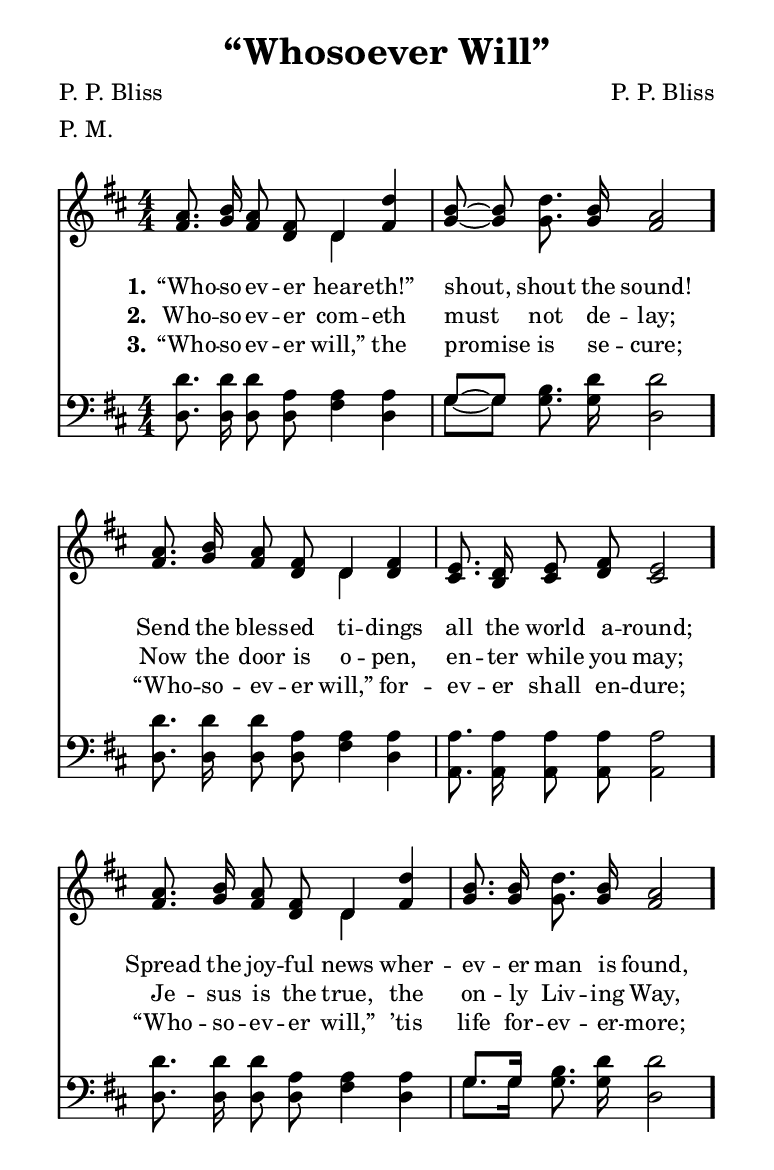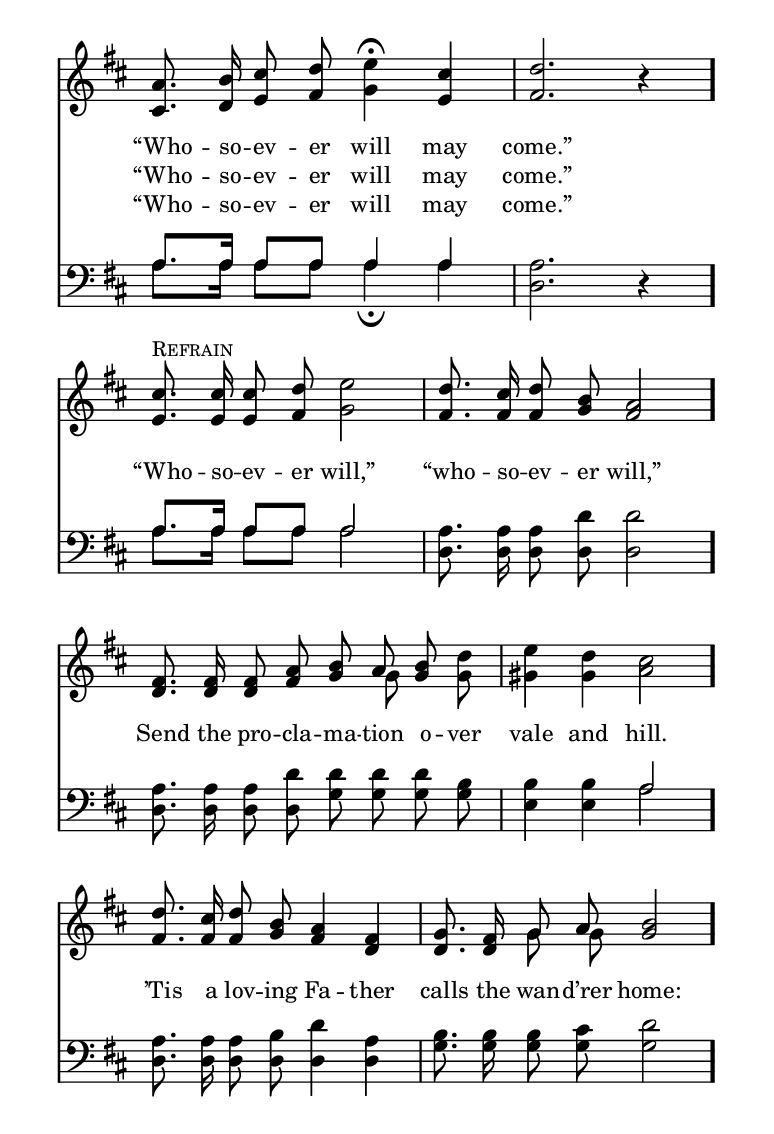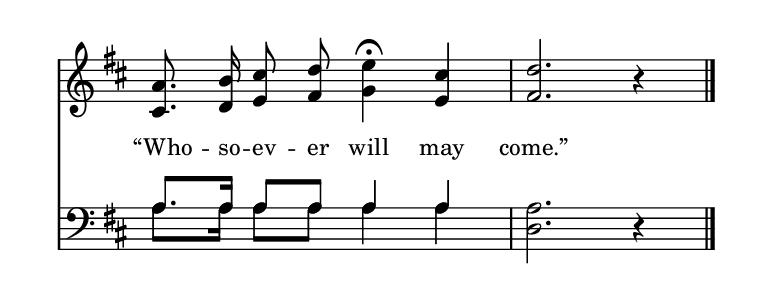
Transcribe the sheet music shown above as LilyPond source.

\include "common/global.ily"
\paper {
  \include "common/paper.ily"
  ragged-last-bottom = ##t
  page-count = #(cond (is-eogsized 2) (#t #f))
}

\header{
  hymnnumber = "138"
  title = "“Whosoever Will”"
  tunename = ""
  meter = "P. M."
  poet = "P. P. Bliss"
  composer = "P. P. Bliss"
  %copyright = ""
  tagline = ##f
}

% for fermata in MIDI
ta = { \tempo 4=80 }
tb = { \tempo 4=40 }

patternAA = { c8. c16 c8 c8 c4 c4 | c8 ~ c8  c8. c16 c2 }
patternAB = { c8. c16 c8 c8 c4 c4 | c8.  c16 c8  c8  c2 }
patternAC = { c8. c16 c8 c8 c4 c4 | c8.  c16 c8. c16 c2 }

patternBA = { c8. c16 c8 c8 \tb c4 \ta c4 | c2. c4 }

patternCA = { c8. c16 c8 c8 c2 }

patternDA = { c8. c16 c8 c8 c8 c8 c8 c8 | c4 c4 c2 }

global = {
  \include "common/overrides.ily"
  \override Staff.TimeSignature.style = #'numbered
  \time 4/4
  \override Score.MetronomeMark.transparent = ##t % hide all fermata changes too
  \ta
  \key d \major
  %\partial 4
  \autoBeamOff
}

notesSoprano = {
\global
\relative c'' {

  \changePitch \patternAA { a b a fis d d' | b b d b a }
  \changePitch \patternAB { a b a fis d fis | e d e fis e }
  \changePitch \patternAC { a b a fis d d' | b b d b a }
  \changePitch \patternBA { a b cis d e \fermata cis | d r }

  << s^\markup { \small \caps "Refrain" }
  \changePitch \patternCA { cis cis cis d e | d cis d b a } >>
  \changePitch \patternDA { fis fis fis a b a b d | e d cis }
  \changePitch \patternAB { d cis d b a fis | g fis g a b }
  \changePitch \patternBA { a b cis d e \fermata cis | d r }

  \bar "|."

}
}

notesAlto = {
\global
\relative e' {

  \changePitch \patternAA { fis g fis d d fis | g g g g fis }
  \changePitch \patternAB { fis g fis d d d | cis b cis d cis }
  \changePitch \patternAC { fis g fis d d fis | g g g g fis }
  \changePitch \patternBA { cis d e fis g e | fis r }

  \changePitch \patternCA { e e e fis g | fis fis fis g fis }
  \changePitch \patternDA { d d d fis g g g g | gis gis a }
  \changePitch \patternAB { fis fis fis g fis d | d d g g g }
  \changePitch \patternBA { cis, d e fis g e | fis r }

}
}

notesTenor = {
\global
\relative a {

  \changePitch \patternAA { d d d a a a | g g b d d }
  \changePitch \patternAB { d d d a a a | a a a a a }
  \changePitch \patternAC { d d d a a a | g g b d d }
  \changePitch \patternBA { a a a a a a | a r }

  \changePitch \patternCA { a a a a a | a a a d d }
  \changePitch \patternDA { a a a d d d d b | b b a }
  \changePitch \patternAB { a a a b d a | b b b cis d }
  \changePitch \patternBA { a a a a a a | a r }

}
}

notesBass = {
\global
\relative f {

  \changePitch \patternAA { d d d d fis d | g g g g d }
  \changePitch \patternAB { d d d d fis d | a a a a a }
  \changePitch \patternAC { d d d d fis d | g g g g d }
  \changePitch \patternBA { a' a a a a \fermata a | d, r }

  \changePitch \patternCA { a' a a a a | d, d d d d }
  \changePitch \patternDA { d d d d g g g g | e e a }
  \changePitch \patternAB { d, d d d d d | g g g g g }
  \changePitch \patternBA { a a a a a a | d, r }

}
}

Refrain = \lyricmode {

“Who -- so -- ev -- er will,” “who -- so -- ev -- er will,” \bar "."
Send the pro -- cla -- ma -- tion o -- ver vale and hill. \bar "."
’Tis a lov -- ing Fa -- ther calls the wan -- d’rer home: \bar "."
“Who -- so -- ev -- er will may come.” \bar "."

}

wordsA = \lyricmode {
\set stanza = "1."

“Who -- so -- ev -- er hear -- eth!” shout, shout the sound! \bar "."
Send the bless -- ed ti -- dings all the world a -- round; \bar "."
Spread the joy -- ful news wher -- ev -- er man is found, \bar "."
“Who -- so -- ev -- er will may come.” \bar "." \break

}

wordsB = \lyricmode {
\set stanza = "2."

Who -- so -- ev -- er com -- eth must not de -- lay;
Now the door is o -- pen, en -- ter while you may;
Je -- sus is the true, the on -- ly Liv -- ing Way,
“Who -- so -- ev -- er will may come.”

\Refrain

}

wordsC = \lyricmode {
\set stanza = "3."

“Who -- so -- ev -- er will,” the promise is se -- cure;
“Who -- so -- ev -- er will,” for -- ev -- er shall en -- dure;
“Who -- so -- ev -- er will,” ’tis life for -- ev -- er -- more;
“Who -- so -- ev -- er will may come.”

}

\score {
  \context ChoirStaff <<
    \context Staff = upper <<
      \set Staff.autoBeaming = ##f
      \set ChoirStaff.systemStartDelimiter = #'SystemStartBar
      \set ChoirStaff.printPartCombineTexts = ##f
      \partcombine #'(2 . 9) \notesSoprano \notesAlto
      \context NullVoice = sopranos { \voiceOne << \notesSoprano >> }
      \context NullVoice = altos { \voiceTwo << \notesAlto >> }
      \context Lyrics = one   \lyricsto sopranos \wordsA
      \context Lyrics = two   \lyricsto sopranos \wordsB
      \context Lyrics = three \lyricsto sopranos \wordsC
    >>
    \context Staff = men <<
      \clef bass
      \set ChoirStaff.printPartCombineTexts = ##f
      \partcombine #'(2 . 9) \notesTenor \notesBass
      \context NullVoice = tenors { \voiceOne << \notesTenor >> }
      \context NullVoice = basses { \voiceTwo << \notesBass >> }
    >>
  >>
  \layout {
    \include "common/layout.ily"
  }
  \midi{
    \include "common/midi.ily"
  }
}

\version "2.19.49"  % necessary for upgrading to future LilyPond versions.

% vi:set et ts=2 sw=2 ai nocindent syntax=lilypond:
